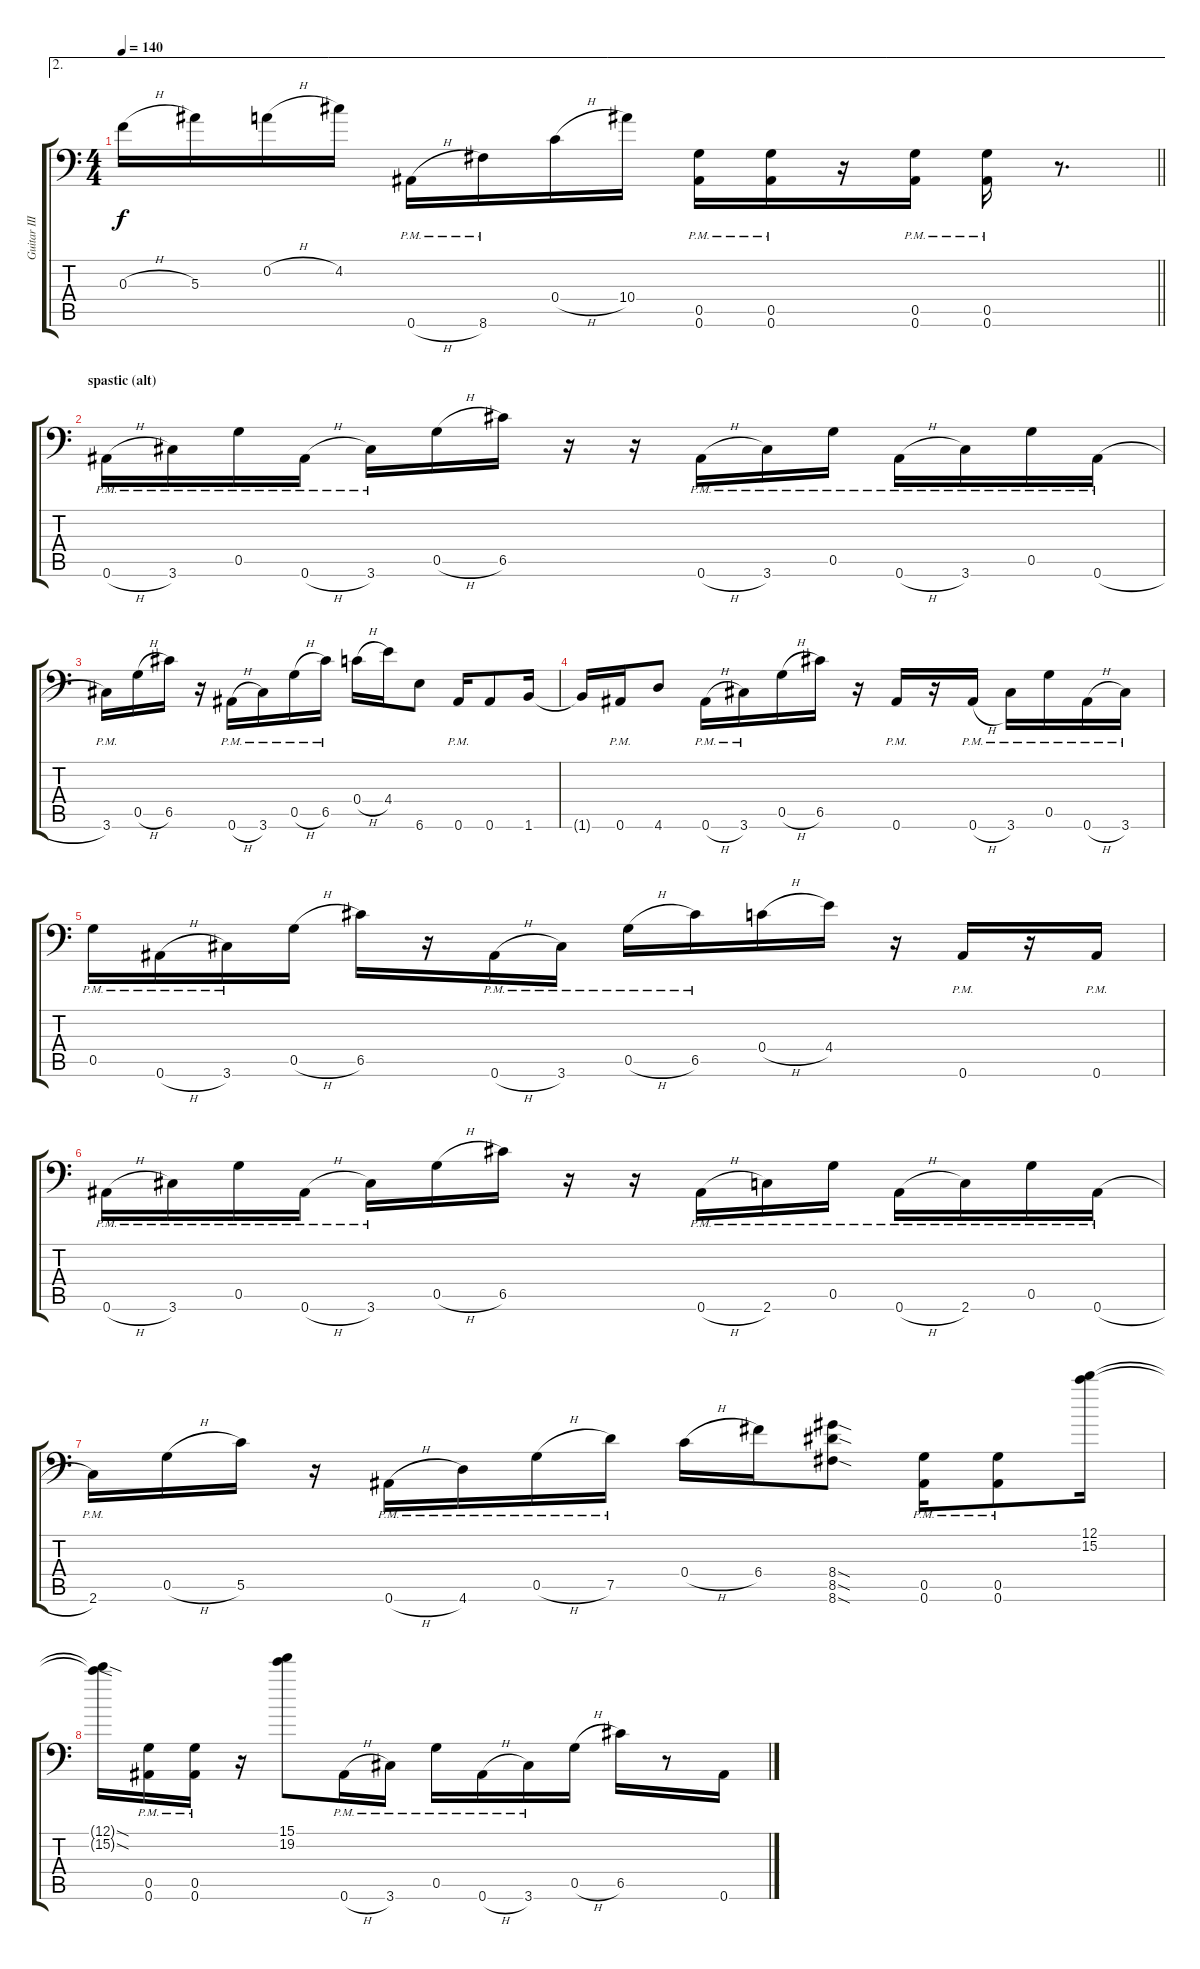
\track ("Guitar III" "Guitar III") {instrument overdrivenguitar}
\staff {score tabs}
\tuning (D4 A3 F3 C3 G2 Bb1) {hide}
\ae 2
\ts (4 4)
\tempo 140
\clef f4
\barLineRight lightlight
\ks c
0.3{h}.16{dy f} 5.3.16 0.2{h}.16 4.2.16 0.6{h pm}.16 8.6{pm}.16 0.4{h}.16 10.4.16 (0.5{pm} 0.6{pm}).16 (0.5{pm} 0.6{pm}).16 r.16 (0.5{pm} 0.6{pm}).16 (0.5{pm} 0.6{pm}).16 r.8{d} |
\section ("" "spastic (alt)")
0.6{h pm}.16 3.6{pm}.16 0.5{pm}.16 0.6{h pm}.16 3.6{pm}.16 0.5{h}.16 6.5.16 r.16 r.16 0.6{h pm}.16 3.6{pm}.16 0.5{pm}.16 0.6{h pm}.16 3.6{pm}.16 0.5{pm}.16 0.6{h pm}.16 |
3.6{pm}.16 0.5{h}.16 6.5.16 r.16 0.6{h pm}.16 3.6{pm}.16 0.5{h pm}.16 6.5{pm}.16 0.4{h}.16 4.4.16 6.6.8 0.6{pm}.16 0.6.8 1.6.16 |
1.6{t}.16 0.6{pm}.16 4.6.8 0.6{h pm}.16 3.6{pm}.16 0.5{h}.16 6.5.16 r.16 0.6{pm}.16 r.16 0.6{h pm}.16 3.6{pm}.16 0.5{pm}.16 0.6{h pm}.16 3.6{pm}.16 |
0.5{pm}.16 0.6{h pm}.16 3.6{pm}.16 0.5{h}.16 6.5.16 r.16 0.6{h pm}.16 3.6{pm}.16 0.5{h pm}.16 6.5{pm}.16 0.4{h}.16 4.4.16 r.16 0.6{pm}.16 r.16 0.6{pm}.16 |
0.6{h pm}.16 3.6{pm}.16 0.5{pm}.16 0.6{h pm}.16 3.6{pm}.16 0.5{h}.16 6.5.16 r.16 r.16 0.6{h pm}.16 2.6{pm}.16 0.5{pm}.16 0.6{h pm}.16 2.6{pm}.16 0.5{pm}.16 0.6{h pm}.16 |
2.6{pm}.16 0.5{h}.16 5.5.16 r.16 0.6{h pm}.16 4.6{pm}.16 0.5{h pm}.16 7.5{pm}.16 0.4{h}.16 6.4.16 (8.4{sod} 8.5{sod} 8.6{sod}).8 (0.5{pm} 0.6{pm}).16 (0.5{pm} 0.6{pm}).8 (12.1 15.2).16 |
(12.1{sod t} 15.2{sod t}).16 (0.5{pm} 0.6{pm}).16 (0.5{pm} 0.6{pm}).16 r.16 (15.1 19.2).8 0.6{h pm}.16 3.6{pm}.16 0.5{pm}.16 0.6{h pm}.16 3.6{pm}.16 0.5{h}.16 6.5.16 r.8 0.6.16
